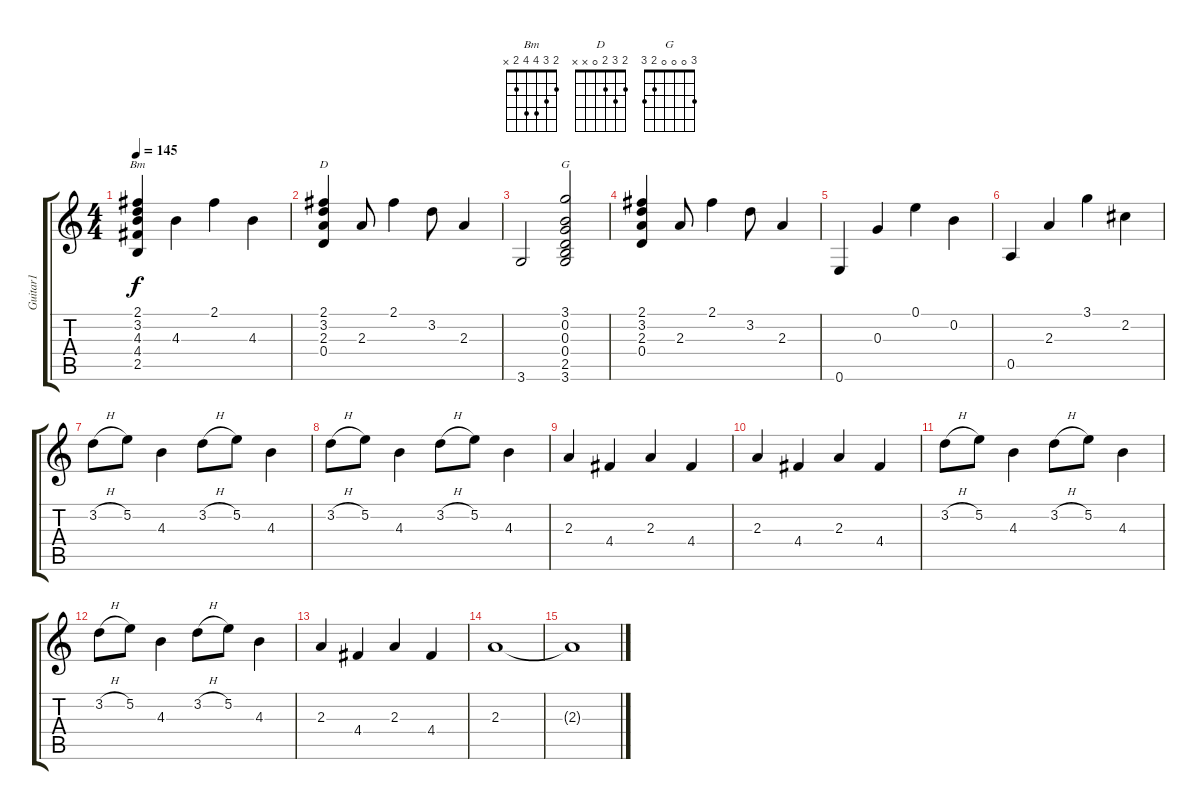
\track ("Guitar1" "Guitar1") {instrument distortionguitar}
\staff {score tabs}
\tuning (E4 B3 G3 D3 A2 E2) {hide}
\chord ("Bm" 2 3 4 4 2 x)
\chord ("D" 2 3 2 0 x x)
\chord ("G" 3 0 0 0 2 3)
\ts (4 4)
\tempo 145
\clef g2
\ks c
(2.1 3.2 4.3 4.4 2.5).4{ch "Bm" dy f} 4.3.4 2.1.4 4.3.4 |
(2.1 3.2 2.3 0.4).4{ch "D"} 2.3.8 2.1.4 3.2.8 2.3.4 |
3.6.2 (3.1 0.2 0.3 0.4 2.5 3.6).2{ch "G"} |
(2.1 3.2 2.3 0.4).4 2.3.8 2.1.4 3.2.8 2.3.4 |
0.6.4 0.3.4 0.1.4 0.2.4 |
0.5.4 2.3.4 3.1.4 2.2.4 |
3.2{h}.8 5.2.8 4.3.4 3.2{h}.8 5.2.8 4.3.4 |
3.2{h}.8 5.2.8 4.3.4 3.2{h}.8 5.2.8 4.3.4 |
2.3.4 4.4.4 2.3.4 4.4.4 |
2.3.4 4.4.4 2.3.4 4.4.4 |
3.2{h}.8 5.2.8 4.3.4 3.2{h}.8 5.2.8 4.3.4 |
3.2{h}.8 5.2.8 4.3.4 3.2{h}.8 5.2.8 4.3.4 |
2.3.4 4.4.4 2.3.4 4.4.4 |
2.3.1 |
2.3{t}.1
